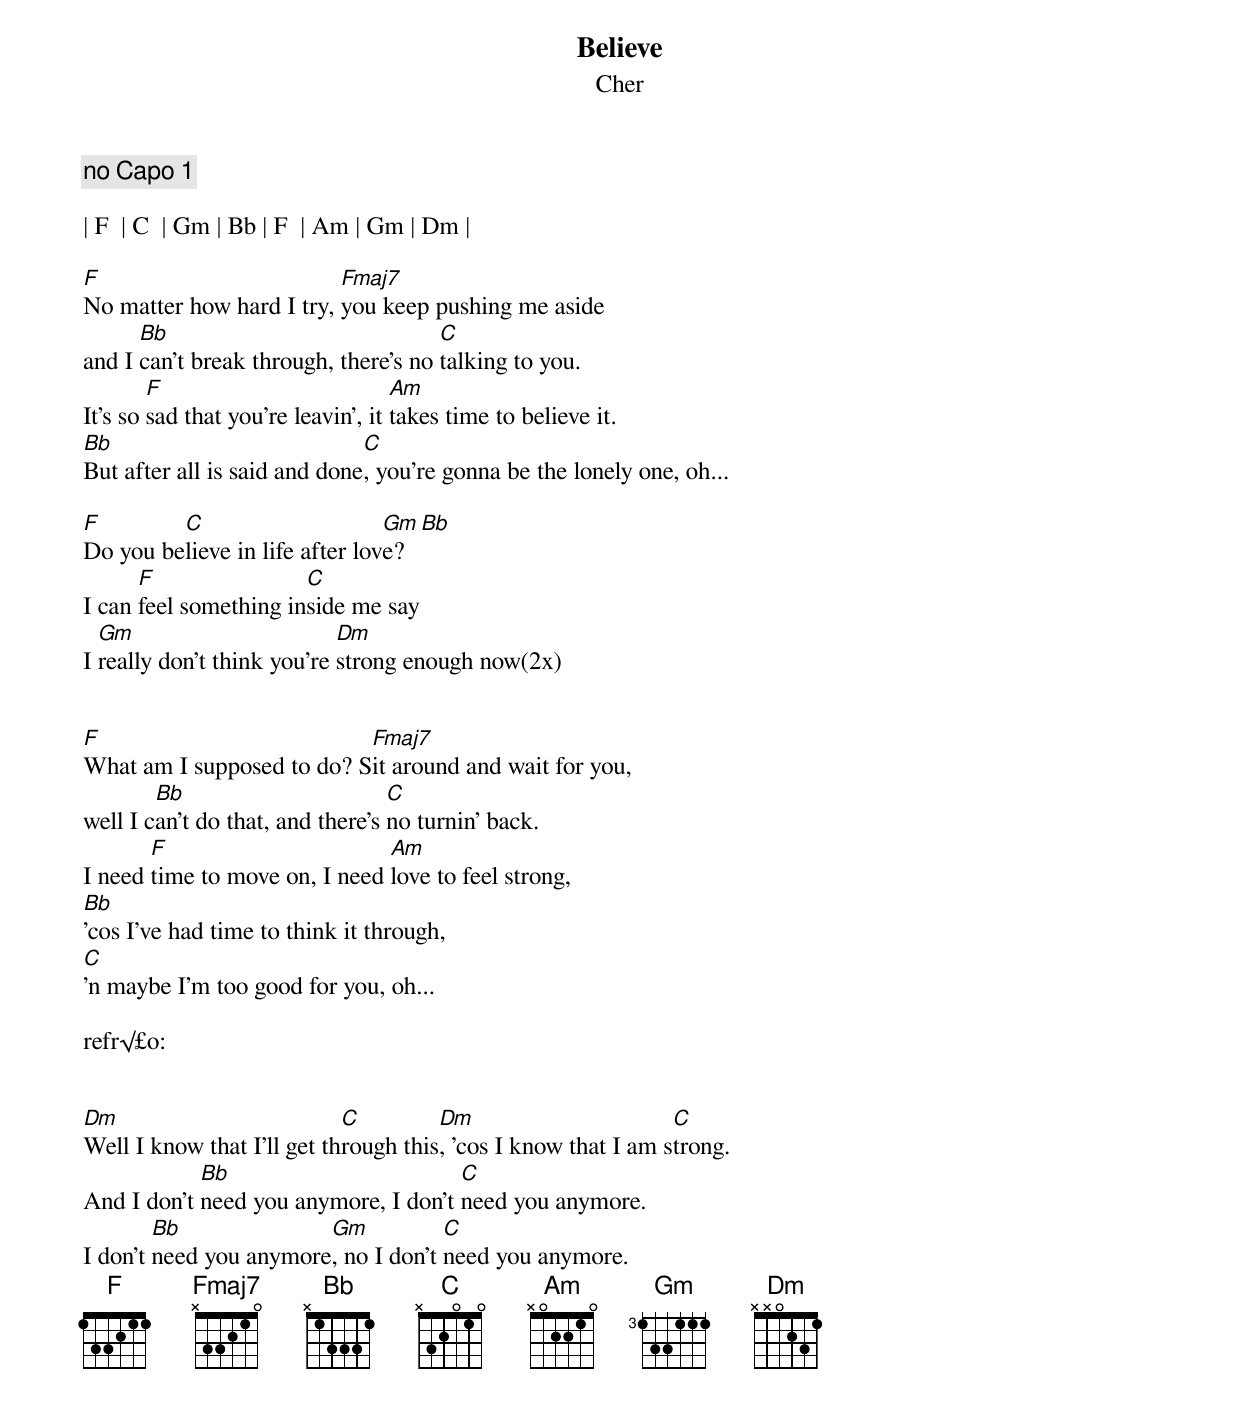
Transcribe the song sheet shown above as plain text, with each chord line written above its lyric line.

Believe
Cher


no Capo 1

| F  | C  | Gm | Bb | F  | Am | Gm | Dm |

F                         Fmaj7
No matter how hard I try, you keep pushing me aside
      Bb                              C
and I can't break through, there's no talking to you.
        F                           Am
It's so sad that you're leavin', it takes time to believe it.
Bb                            C
But after all is said and done, you're gonna be the lonely one, oh...

F        C                      Gm  Bb
Do you believe in life after love?
      F                C
I can feel something inside me say
  Gm                        Dm
I really don't think you're strong enough now(2x)


F                          Fmaj7
What am I supposed to do? Sit around and wait for you,
        Bb                        C
well I can't do that, and there's no turnin' back.
       F                       Am
I need time to move on, I need love to feel strong,
Bb
'cos I've had time to think it through,
C
'n maybe I'm too good for you, oh...

refr√£o:


Dm                          C         Dm                       C
Well I know that I'll get through this, 'cos I know that I am strong.
            Bb                        C
And I don't need you anymore, I don't need you anymore.
        Bb              Gm           C
I don't need you anymore, no I don't need you anymore.
